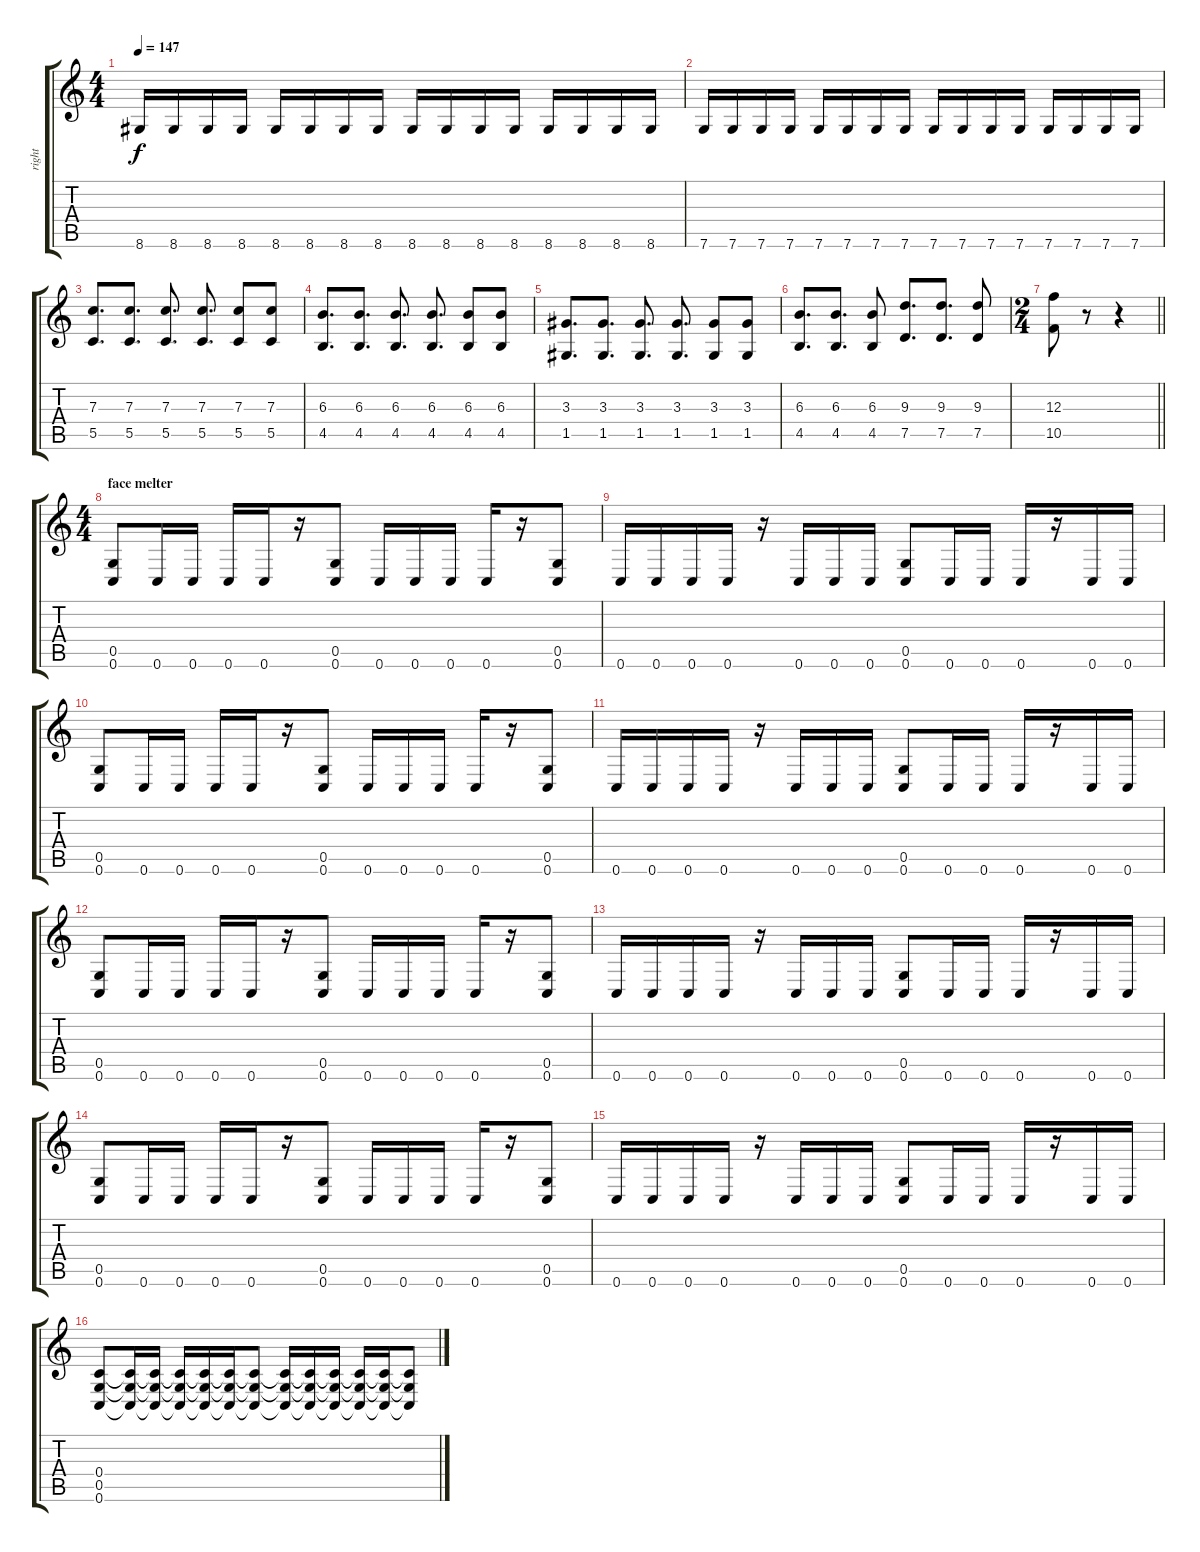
\track ("right" "right") {instrument distortionguitar}
\staff {score tabs}
\tuning (D4 A3 F3 C3 G2 C2) {hide}
\ts (4 4)
\tempo 147
\clef g2
\ks c
8.6.16{dy f} 8.6.16 8.6.16 8.6.16 8.6.16 8.6.16 8.6.16 8.6.16 8.6.16 8.6.16 8.6.16 8.6.16 8.6.16 8.6.16 8.6.16 8.6.16 |
7.6.16 7.6.16 7.6.16 7.6.16 7.6.16 7.6.16 7.6.16 7.6.16 7.6.16 7.6.16 7.6.16 7.6.16 7.6.16 7.6.16 7.6.16 7.6.16 |
(7.3 5.5).8{d} (7.3 5.5).8{d} (7.3 5.5).8{d} (7.3 5.5).8{d} (7.3 5.5).8 (7.3 5.5).8 |
(6.3 4.5).8{d} (6.3 4.5).8{d} (6.3 4.5).8{d} (6.3 4.5).8{d} (6.3 4.5).8 (6.3 4.5).8 |
(3.3 1.5).8{d} (3.3 1.5).8{d} (3.3 1.5).8{d} (3.3 1.5).8{d} (3.3 1.5).8 (3.3 1.5).8 |
(6.3 4.5).8{d} (6.3 4.5).8{d} (6.3 4.5).8 (9.3 7.5).8{d} (9.3 7.5).8{d} (9.3 7.5).8 |
\ts (2 4)
\barLineRight lightlight
(12.3 10.5).8 r.8 r.4 |
\ts (4 4)
\section ("" "face melter")
(0.5 0.6).8 0.6.16 0.6.16 0.6.16 0.6.16 r.16 (0.5 0.6).8 0.6.16 0.6.16 0.6.16 0.6.16 r.16 (0.5 0.6).8 |
0.6.16 0.6.16 0.6.16 0.6.16 r.16 0.6.16 0.6.16 0.6.16 (0.5 0.6).8 0.6.16 0.6.16 0.6.16 r.16 0.6.16 0.6.16 |
(0.5 0.6).8 0.6.16 0.6.16 0.6.16 0.6.16 r.16 (0.5 0.6).8 0.6.16 0.6.16 0.6.16 0.6.16 r.16 (0.5 0.6).8 |
0.6.16 0.6.16 0.6.16 0.6.16 r.16 0.6.16 0.6.16 0.6.16 (0.5 0.6).8 0.6.16 0.6.16 0.6.16 r.16 0.6.16 0.6.16 |
(0.5 0.6).8 0.6.16 0.6.16 0.6.16 0.6.16 r.16 (0.5 0.6).8 0.6.16 0.6.16 0.6.16 0.6.16 r.16 (0.5 0.6).8 |
0.6.16 0.6.16 0.6.16 0.6.16 r.16 0.6.16 0.6.16 0.6.16 (0.5 0.6).8 0.6.16 0.6.16 0.6.16 r.16 0.6.16 0.6.16 |
(0.5 0.6).8 0.6.16 0.6.16 0.6.16 0.6.16 r.16 (0.5 0.6).8 0.6.16 0.6.16 0.6.16 0.6.16 r.16 (0.5 0.6).8 |
0.6.16 0.6.16 0.6.16 0.6.16 r.16 0.6.16 0.6.16 0.6.16 (0.5 0.6).8 0.6.16 0.6.16 0.6.16 r.16 0.6.16 0.6.16 |
(0.4 0.5 0.6).8 (0.4{t} 0.5{t} 0.6{t}).16 (0.4{t} 0.5{t} 0.6{t}).16 (0.4{t} 0.5{t} 0.6{t}).16 (0.4{t} 0.5{t} 0.6{t}).16 (0.4{t} 0.5{t} 0.6{t}).16 (0.4{t} 0.5{t} 0.6{t}).8 (0.4{t} 0.5{t} 0.6{t}).16 (0.4{t} 0.5{t} 0.6{t}).16 (0.4{t} 0.5{t} 0.6{t}).16 (0.4{t} 0.5{t} 0.6{t}).16 (0.4{t} 0.5{t} 0.6{t}).16 (0.4{t} 0.5{t} 0.6{t}).8
